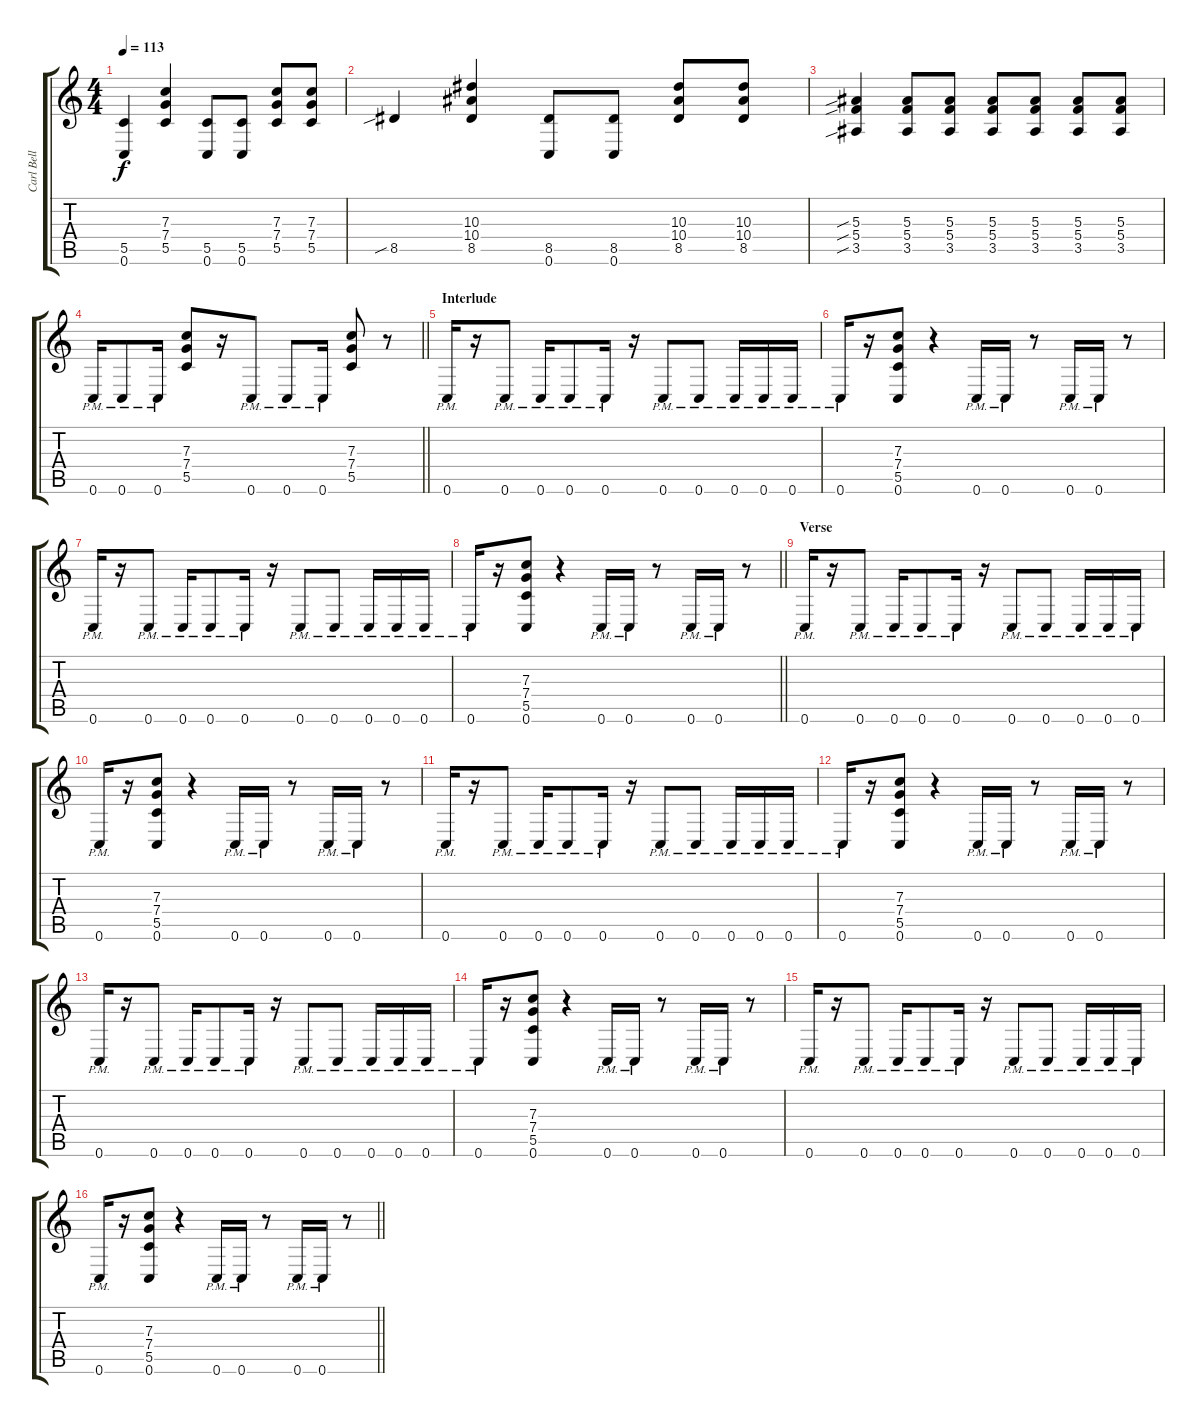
\track ("Carl Bell (Rhythm Guitar)" "Carl Bell ") {instrument distortionguitar}
\staff {score tabs}
\tuning (D4 A3 F3 C3 G2 C2) {hide}
\ts (4 4)
\tempo 113
\clef g2
\ks c
(5.5 0.6).4{dy f} (7.3 7.4 5.5).4 (5.5 0.6).8 (5.5 0.6).8 (7.3 7.4 5.5).8 (7.3 7.4 5.5).8 |
8.5{sib}.4 (10.3 10.4 8.5).4 (8.5 0.6).8 (8.5 0.6).8 (10.3 10.4 8.5).8 (10.3 10.4 8.5).8 |
(5.3{sib} 5.4{sib} 3.5{sib}).4 (5.3 5.4 3.5).8 (5.3 5.4 3.5).8 (5.3 5.4 3.5).8 (5.3 5.4 3.5).8 (5.3 5.4 3.5).8 (5.3 5.4 3.5).8 |
\barLineRight lightlight
0.6{pm}.16 0.6{pm}.8 0.6{pm}.16 (7.3 7.4 5.5).8 r.16 0.6{pm}.8 0.6{pm}.8 0.6{pm}.16 (7.3 7.4 5.5).8 r.8 |
\section ("" "Interlude")
0.6{pm}.16 r.16 0.6{pm}.8 0.6{pm}.16 0.6{pm}.8 0.6{pm}.16 r.16 0.6{pm}.8 0.6{pm}.8 0.6{pm}.16 0.6{pm}.16 0.6{pm}.16 |
0.6{pm}.16 r.16 (7.3 7.4 5.5 0.6).8 r.4 0.6{pm}.16 0.6{pm}.16 r.8 0.6{pm}.16 0.6{pm}.16 r.8 |
0.6{pm}.16 r.16 0.6{pm}.8 0.6{pm}.16 0.6{pm}.8 0.6{pm}.16 r.16 0.6{pm}.8 0.6{pm}.8 0.6{pm}.16 0.6{pm}.16 0.6{pm}.16 |
\barLineRight lightlight
0.6{pm}.16 r.16 (7.3 7.4 5.5 0.6).8 r.4 0.6{pm}.16 0.6{pm}.16 r.8 0.6{pm}.16 0.6{pm}.16 r.8 |
\section ("" "Verse")
0.6{pm}.16 r.16 0.6{pm}.8 0.6{pm}.16 0.6{pm}.8 0.6{pm}.16 r.16 0.6{pm}.8 0.6{pm}.8 0.6{pm}.16 0.6{pm}.16 0.6{pm}.16 |
0.6{pm}.16 r.16 (7.3 7.4 5.5 0.6).8 r.4 0.6{pm}.16 0.6{pm}.16 r.8 0.6{pm}.16 0.6{pm}.16 r.8 |
0.6{pm}.16 r.16 0.6{pm}.8 0.6{pm}.16 0.6{pm}.8 0.6{pm}.16 r.16 0.6{pm}.8 0.6{pm}.8 0.6{pm}.16 0.6{pm}.16 0.6{pm}.16 |
0.6{pm}.16 r.16 (7.3 7.4 5.5 0.6).8 r.4 0.6{pm}.16 0.6{pm}.16 r.8 0.6{pm}.16 0.6{pm}.16 r.8 |
0.6{pm}.16 r.16 0.6{pm}.8 0.6{pm}.16 0.6{pm}.8 0.6{pm}.16 r.16 0.6{pm}.8 0.6{pm}.8 0.6{pm}.16 0.6{pm}.16 0.6{pm}.16 |
0.6{pm}.16 r.16 (7.3 7.4 5.5 0.6).8 r.4 0.6{pm}.16 0.6{pm}.16 r.8 0.6{pm}.16 0.6{pm}.16 r.8 |
0.6{pm}.16 r.16 0.6{pm}.8 0.6{pm}.16 0.6{pm}.8 0.6{pm}.16 r.16 0.6{pm}.8 0.6{pm}.8 0.6{pm}.16 0.6{pm}.16 0.6{pm}.16 |
\barLineRight lightlight
0.6{pm}.16 r.16 (7.3 7.4 5.5 0.6).8 r.4 0.6{pm}.16 0.6{pm}.16 r.8 0.6{pm}.16 0.6{pm}.16 r.8
